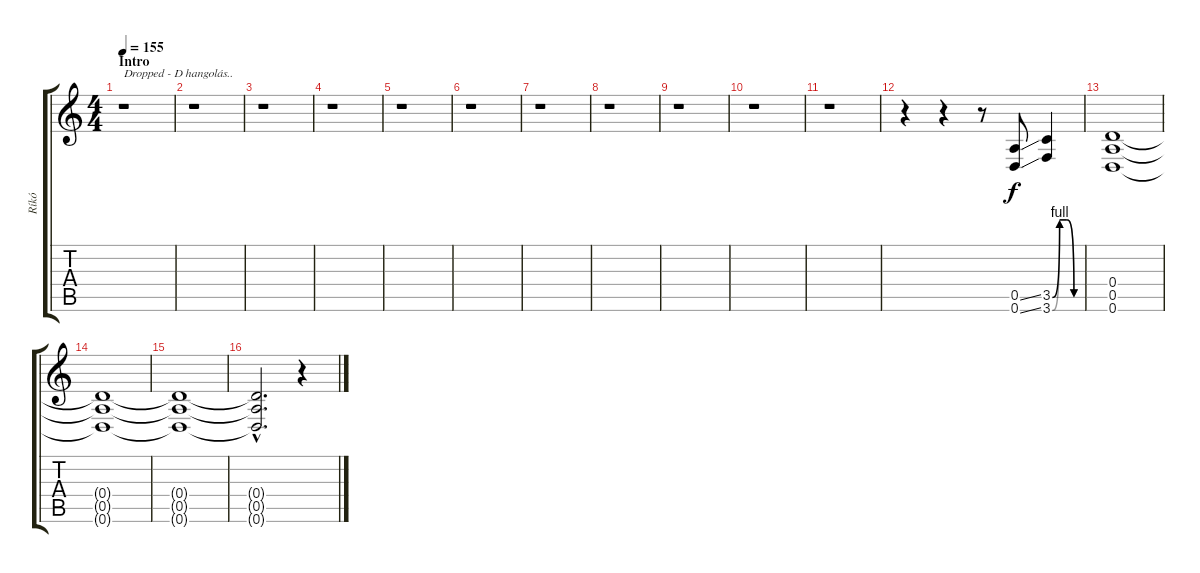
\track ("Ríkó" "Ríkó") {instrument distortionguitar}
\staff {score tabs}
\tuning (E4 B3 G3 D3 A2 D2) {hide}
\ts (4 4)
\section ("" "Intro")
\tempo 155
\clef g2
\ks c
r.1{txt "Dropped - D hangolás.." dy f instrument distortionguitar} |
r.1 |
r.1 |
r.1 |
r.1 |
r.1 |
r.1 |
r.1 |
r.1 |
r.1 |
r.1 |
r.4 r.4 r.8 (0.5{ss} 0.6{ss}).8 (3.5{be (custom 0 0 15 4 30 4 45 0 60 0)} 3.6{be (custom 0 0 15 4 30 4 45 0 60 0)}).4 |
(0.4 0.5 0.6).1 |
(0.4{t} 0.5{t} 0.6{t}).1 |
(0.4{t} 0.5{t} 0.6{t}).1 |
(0.4{hac t} 0.5{hac t} 0.6{hac t}).2{d} r.4
